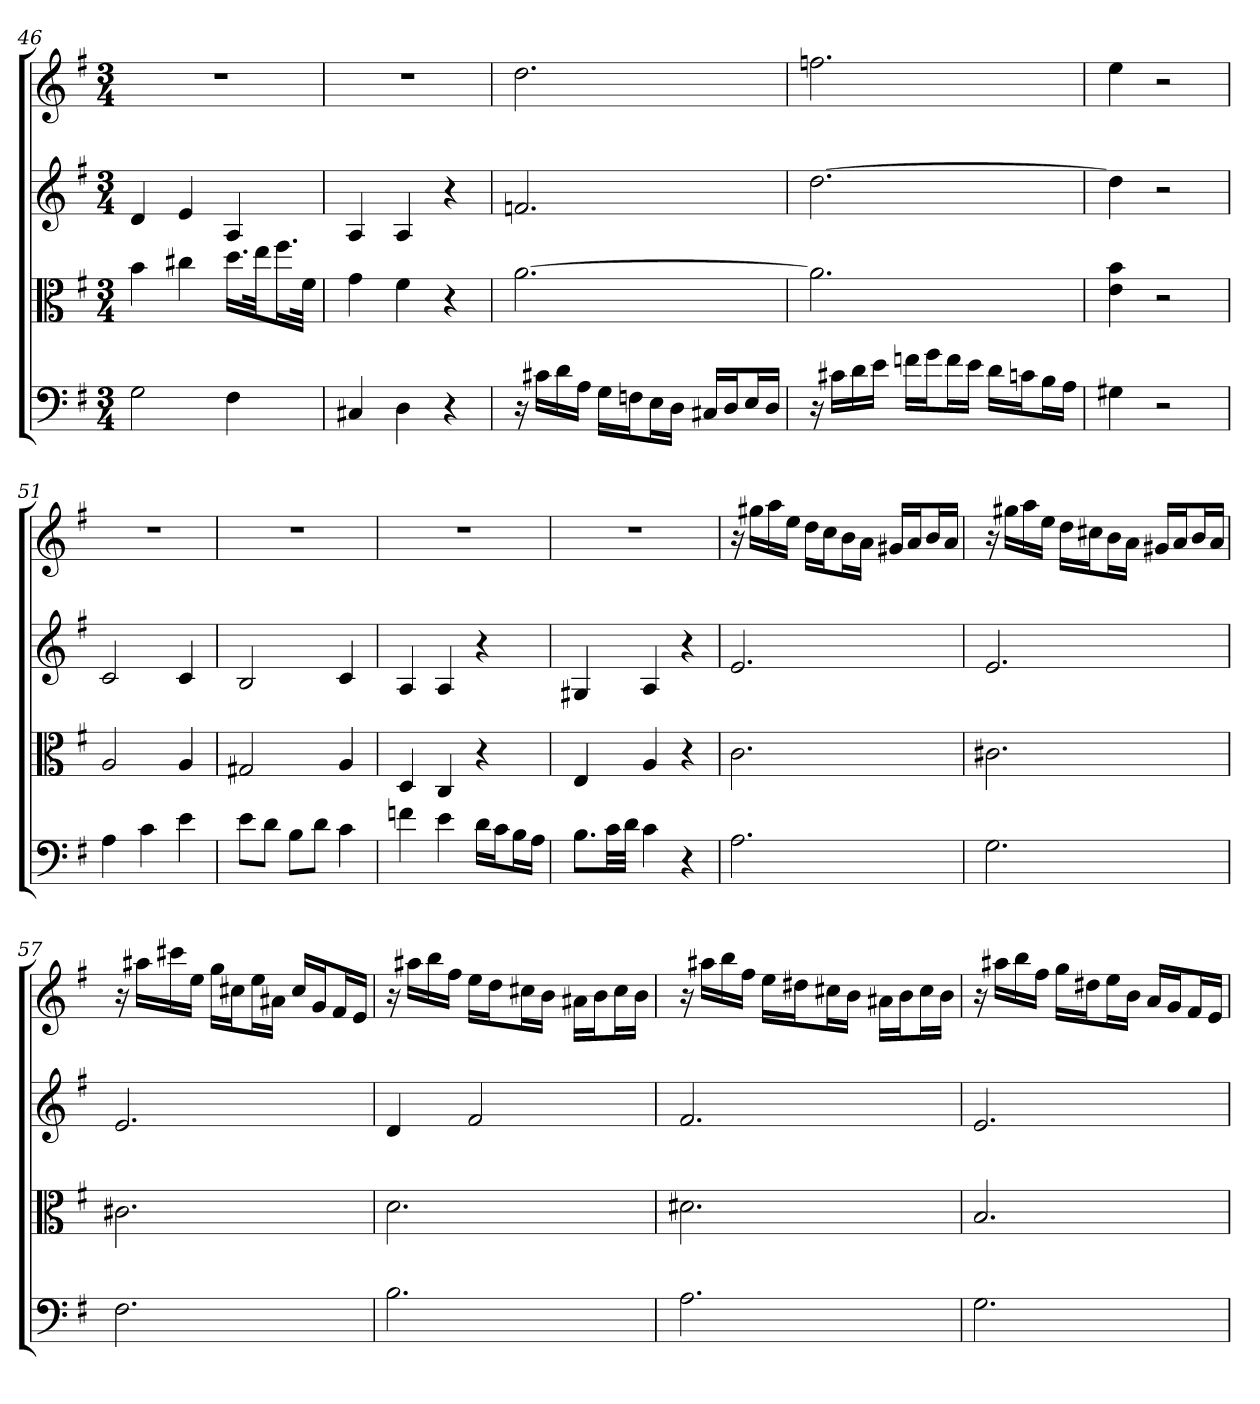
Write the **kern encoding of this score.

**kern	**kern	**kern	**kern
*part4	*part3	*part2	*part1
*staff4	*staff3	*staff2	*staff1
*clefF4	*clefC3	*	*
*k[f#]	*k[f#]	*k[f#]	*k[f#]
*G:	*G:	*G:	*G:
*M3/4	*M3/4	*M3/4	*M3/4
=46	=46	=46	=46
2G	4b	4d	2.r
.	4cc#X	4e	.
4F#	16.dd\LL	4A	.
.	32ee\Jk	.	.
.	16.ff#\L	.	.
.	32f#\JJk	.	.
=47	=47	=47	=47
4C#X	4g	4A	2.r
4D	4f#	4A	.
4r	4r	4r	.
=48	=48	=48	=48
16r	[2.a	2.fn	2.dd
16c#X\LL	.	.	.
16d\	.	.	.
16A\JJ	.	.	.
16G\LL	.	.	.
16Fn\J	.	.	.
16E\L	.	.	.
16D\JJ	.	.	.
16C#X/LL	.	.	.
16D/J	.	.	.
16E/L	.	.	.
16D/JJ	.	.	.
=49	=49	=49	=49
16r	2.a]	[2.dd	2.ffn
16c#X\LL	.	.	.
16d\	.	.	.
16e\JJ	.	.	.
16fn\LL	.	.	.
16g\J	.	.	.
16f\L	.	.	.
16e\JJ	.	.	.
16d\LL	.	.	.
16cn\J	.	.	.
16B\L	.	.	.
16A\JJ	.	.	.
=50	=50	=50	=50
4G#X	4e 4b	4dd]	4ee
2r	2r	2r	2r
=51	=51	=51	=51
4A	2A	2c	2.r
4c	.	.	.
4e	4A	4c	.
=52	=52	=52	=52
8e\L	2G#X	2B	2.r
8d\J	.	.	.
8B\L	.	.	.
8d\J	.	.	.
4c	4A	4c	.
=53	=53	=53	=53
4fn	4D	4A	2.r
4e	4C	4A	.
16d\LL	4r	4r	.
16c\J	.	.	.
16B\L	.	.	.
16A\JJ	.	.	.
=54	=54	=54	=54
8.B\L	4E	4G#X	2.r
32c\LL	.	.	.
32d\JJJ	.	.	.
4c	4A	4A	.
4r	4r	4r	.
=55	=55	=55	=55
2.A	2.c	2.e	16r
.	.	.	16gg#XLL
.	.	.	16aa
.	.	.	16eeJJ
.	.	.	16ddLL
.	.	.	16ccJ
.	.	.	16bL
.	.	.	16aJJ
.	.	.	16g#XLL
.	.	.	16aJ
.	.	.	16bL
.	.	.	16aJJ
=56	=56	=56	=56
2.G	2.c#X	2.e	16r
.	.	.	16gg#XLL
.	.	.	16aa
.	.	.	16eeJJ
.	.	.	16ddLL
.	.	.	16cc#XJ
.	.	.	16bL
.	.	.	16aJJ
.	.	.	16g#XLL
.	.	.	16aJ
.	.	.	16bL
.	.	.	16aJJ
=57	=57	=57	=57
2.F#	2.c#X	2.e	16r
.	.	.	16aa#XLL
.	.	.	16ccc#X
.	.	.	16eeJJ
.	.	.	16ggLL
.	.	.	16cc#XJ
.	.	.	16eeL
.	.	.	16a#XJJ
.	.	.	16cc#LL
.	.	.	16gJ
.	.	.	16f#L
.	.	.	16eJJ
=58	=58	=58	=58
2.B	2.d	4d	16r
.	.	.	16aa#XLL
.	.	.	16bb
.	.	.	16ff#JJ
.	.	2f#	16eeLL
.	.	.	16ddJ
.	.	.	16cc#XL
.	.	.	16bJJ
.	.	.	16a#XLL
.	.	.	16bJ
.	.	.	16cc#L
.	.	.	16bJJ
=59	=59	=59	=59
2.A	2.d#X	2.f#	16r
.	.	.	16aa#XLL
.	.	.	16bb
.	.	.	16ff#JJ
.	.	.	16eeLL
.	.	.	16dd#XJ
.	.	.	16cc#XL
.	.	.	16bJJ
.	.	.	16a#XLL
.	.	.	16bJ
.	.	.	16cc#L
.	.	.	16bJJ
=60	=60	=60	=60
2.G	2.B	2.e	16r
.	.	.	16aa#XLL
.	.	.	16bb
.	.	.	16ff#JJ
.	.	.	16ggLL
.	.	.	16dd#XJ
.	.	.	16eeL
.	.	.	16bJJ
.	.	.	16aLL
.	.	.	16gJ
.	.	.	16f#L
.	.	.	16eJJ
=	=	=	=
*-	*-	*-	*-
